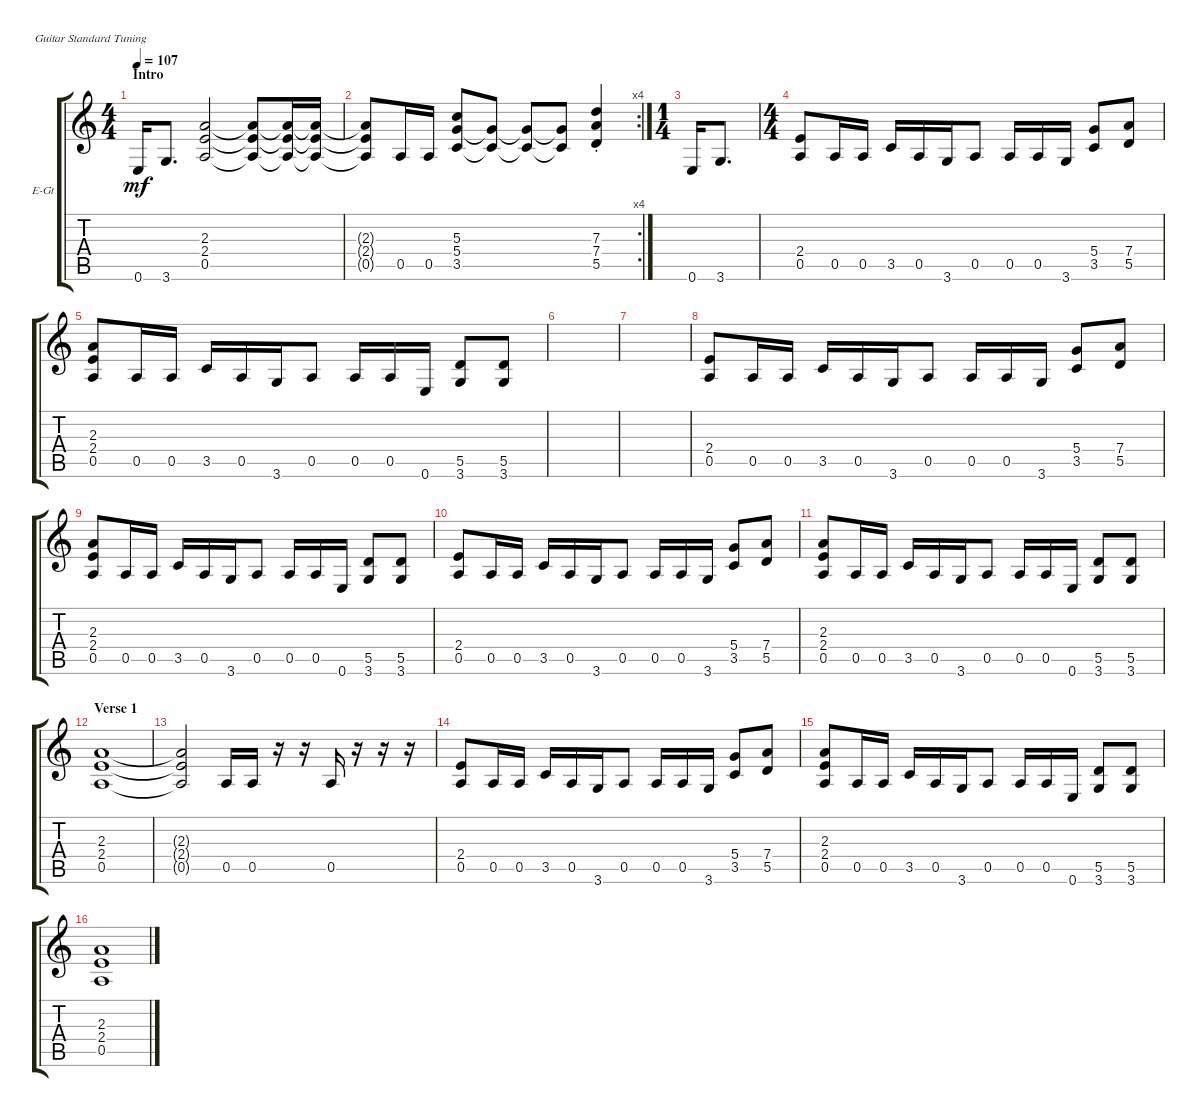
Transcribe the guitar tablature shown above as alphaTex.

\bracketExtendMode groupsimilarinstruments
\firstSystemTrackNameOrientation horizontal
\otherSystemsTrackNameOrientation horizontal
\track ("Electric Guitar 1" "E-Gt") {instrument distortionguitar}
\staff {score tabs}
\tuning (E4 B3 G3 D3 A2 E2)
\ts (4 4)
\section ("" "Intro")
\tempo 107
\clef g2
\ks c
0.6.16{dy mf instrument distortionguitar} 3.6.8{d} (0.5 2.4 2.3).2 (2.4{t} 0.5{t} 2.3{t}).8 (2.4{t} 0.5{t} 2.3{t}).16 (2.4{t} 0.5{t} 2.3{t}).16 |
\rc 4
(2.4{t} 0.5{t} 2.3{t}).8 0.5.16 0.5.16 (5.4 3.5 5.3).8 (5.4{t} 3.5{t}).8 (5.4{t} 3.5{t}).8 (5.4{t} 3.5{t}).8 (7.4{st} 5.5{st} 7.3{st}).4 |
\ts (1 4)
0.6.16 3.6.8{d} |
\ts (4 4)
(0.5 2.4).8 0.5.16 0.5.16 3.5.16 0.5.16 3.6.16 0.5.8 0.5.16 0.5.16 3.6.16 (5.4 3.5).8 (7.4 5.5).8 |
(2.4 0.5 2.3).8 0.5.16 0.5.16 3.5.16 0.5.16 3.6.16 0.5.8 0.5.16 0.5.16 0.6.16 (3.6 5.5).8 (3.6 5.5).8 |
|
|
(0.5 2.4).8 0.5.16 0.5.16 3.5.16 0.5.16 3.6.16 0.5.8 0.5.16 0.5.16 3.6.16 (5.4 3.5).8 (7.4 5.5).8 |
(2.4 0.5 2.3).8 0.5.16 0.5.16 3.5.16 0.5.16 3.6.16 0.5.8 0.5.16 0.5.16 0.6.16 (3.6 5.5).8 (3.6 5.5).8 |
(0.5 2.4).8 0.5.16 0.5.16 3.5.16 0.5.16 3.6.16 0.5.8 0.5.16 0.5.16 3.6.16 (5.4 3.5).8 (7.4 5.5).8 |
(2.4 0.5 2.3).8 0.5.16 0.5.16 3.5.16 0.5.16 3.6.16 0.5.8 0.5.16 0.5.16 0.6.16 (3.6 5.5).8 (3.6 5.5).8 |
\section ("" "Verse 1")
(0.5 2.4 2.3).1 |
(2.3{t} 2.4{t} 0.5{t}).2 0.5.16 0.5.16 r.16 r.16 0.5.16 r.16 r.16 r.16 |
(0.5 2.4).8 0.5.16 0.5.16 3.5.16 0.5.16 3.6.16 0.5.8 0.5.16 0.5.16 3.6.16 (5.4 3.5).8 (7.4 5.5).8 |
(2.4 0.5 2.3).8 0.5.16 0.5.16 3.5.16 0.5.16 3.6.16 0.5.8 0.5.16 0.5.16 0.6.16 (3.6 5.5).8 (3.6 5.5).8 |
(0.5 2.4 2.3).1
